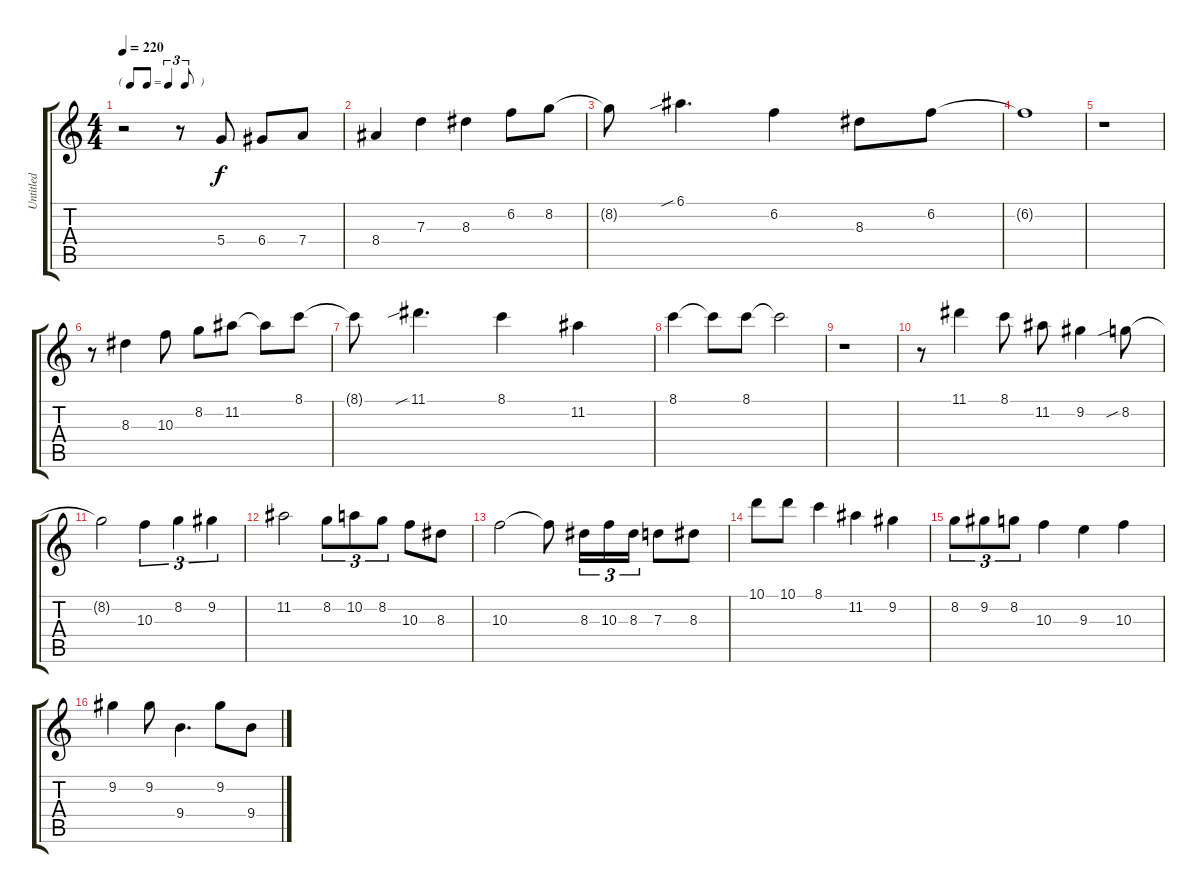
\track ("Untitled" "Untitled") {instrument acousticguitarnylon}
\staff {score tabs}
\tuning (E4 B3 G3 D3 A2 E2) {hide}
\ts (4 4)
\tf triplet8th
\tempo 220
\clef g2
\ks c
r.2{dy f instrument acousticguitarnylon} r.8 5.4.8 6.4.8 7.4.8 |
8.4.4 7.3.4 8.3.4 6.2.8 8.2.8 |
8.2{t}.8 6.1{sib}.4{d} 6.2.4 8.3.8 6.2.8 |
6.2{t}.1 |
r.1 |
r.8 8.3.4 10.3.8 8.2.8 11.2.8 11.2{t}.8 8.1.8 |
8.1{t}.8 11.1{sib}.4{d} 8.1.4 11.2.4 |
8.1.4 8.1{t}.8 8.1.8 8.1{t}.2 |
r.1 |
r.8 11.1.4 8.1.8 11.2.8 9.2.4 8.2{sib}.8 |
8.2{t}.2 10.3.4{tu (3 2)} 8.2.4{tu (3 2)} 9.2.4{tu (3 2)} |
11.2.2 8.2.8{tu (3 2)} 10.2.8{tu (3 2)} 8.2.8{tu (3 2)} 10.3.8 8.3.8 |
10.3.2 10.3{t}.8 8.3.16{tu (3 2)} 10.3.16{tu (3 2)} 8.3.16{tu (3 2)} 7.3.8 8.3.8 |
10.1.8 10.1.8 8.1.4 11.2.4 9.2.4 |
8.2.8{tu (3 2)} 9.2.8{tu (3 2)} 8.2.8{tu (3 2)} 10.3.4 9.3.4 10.3.4 |
9.2.4 9.2.8 9.4.4{d} 9.2.8 9.4.8
